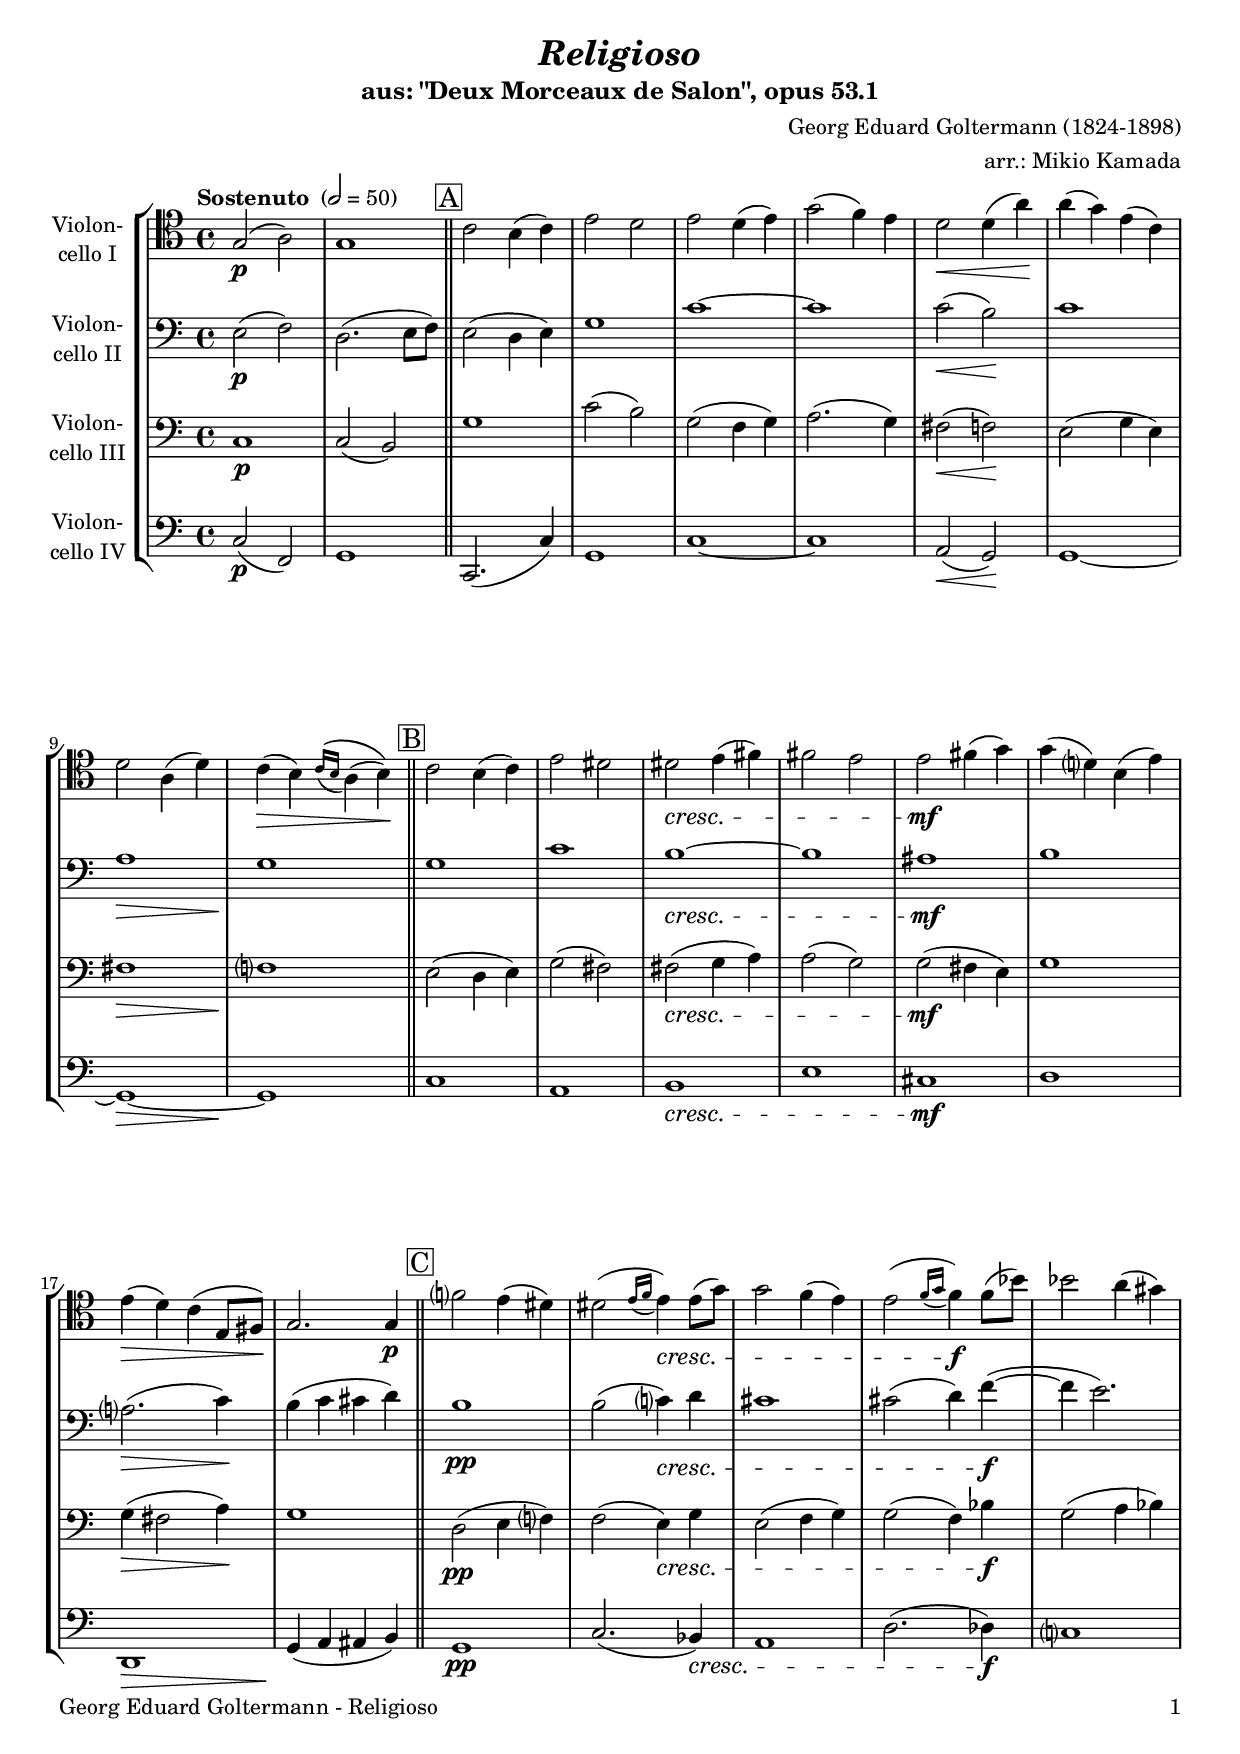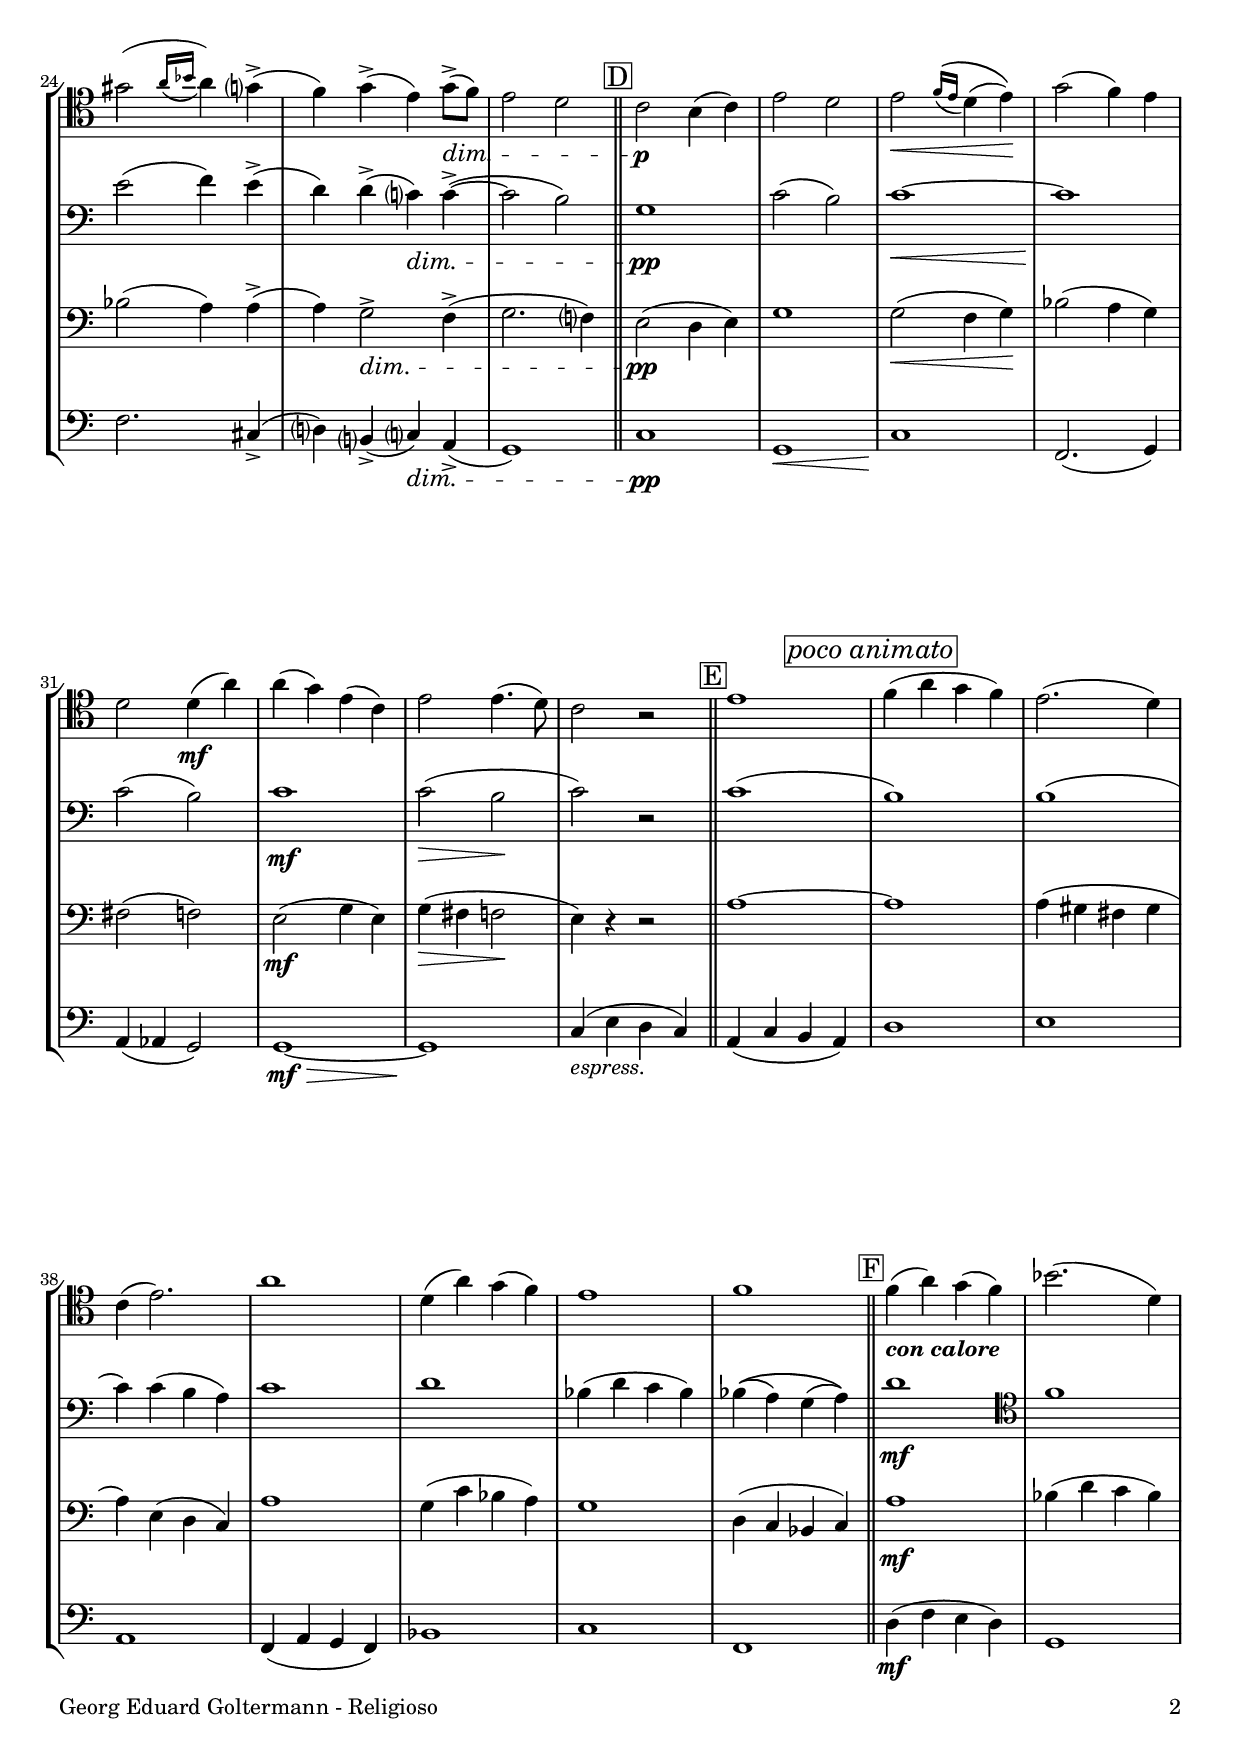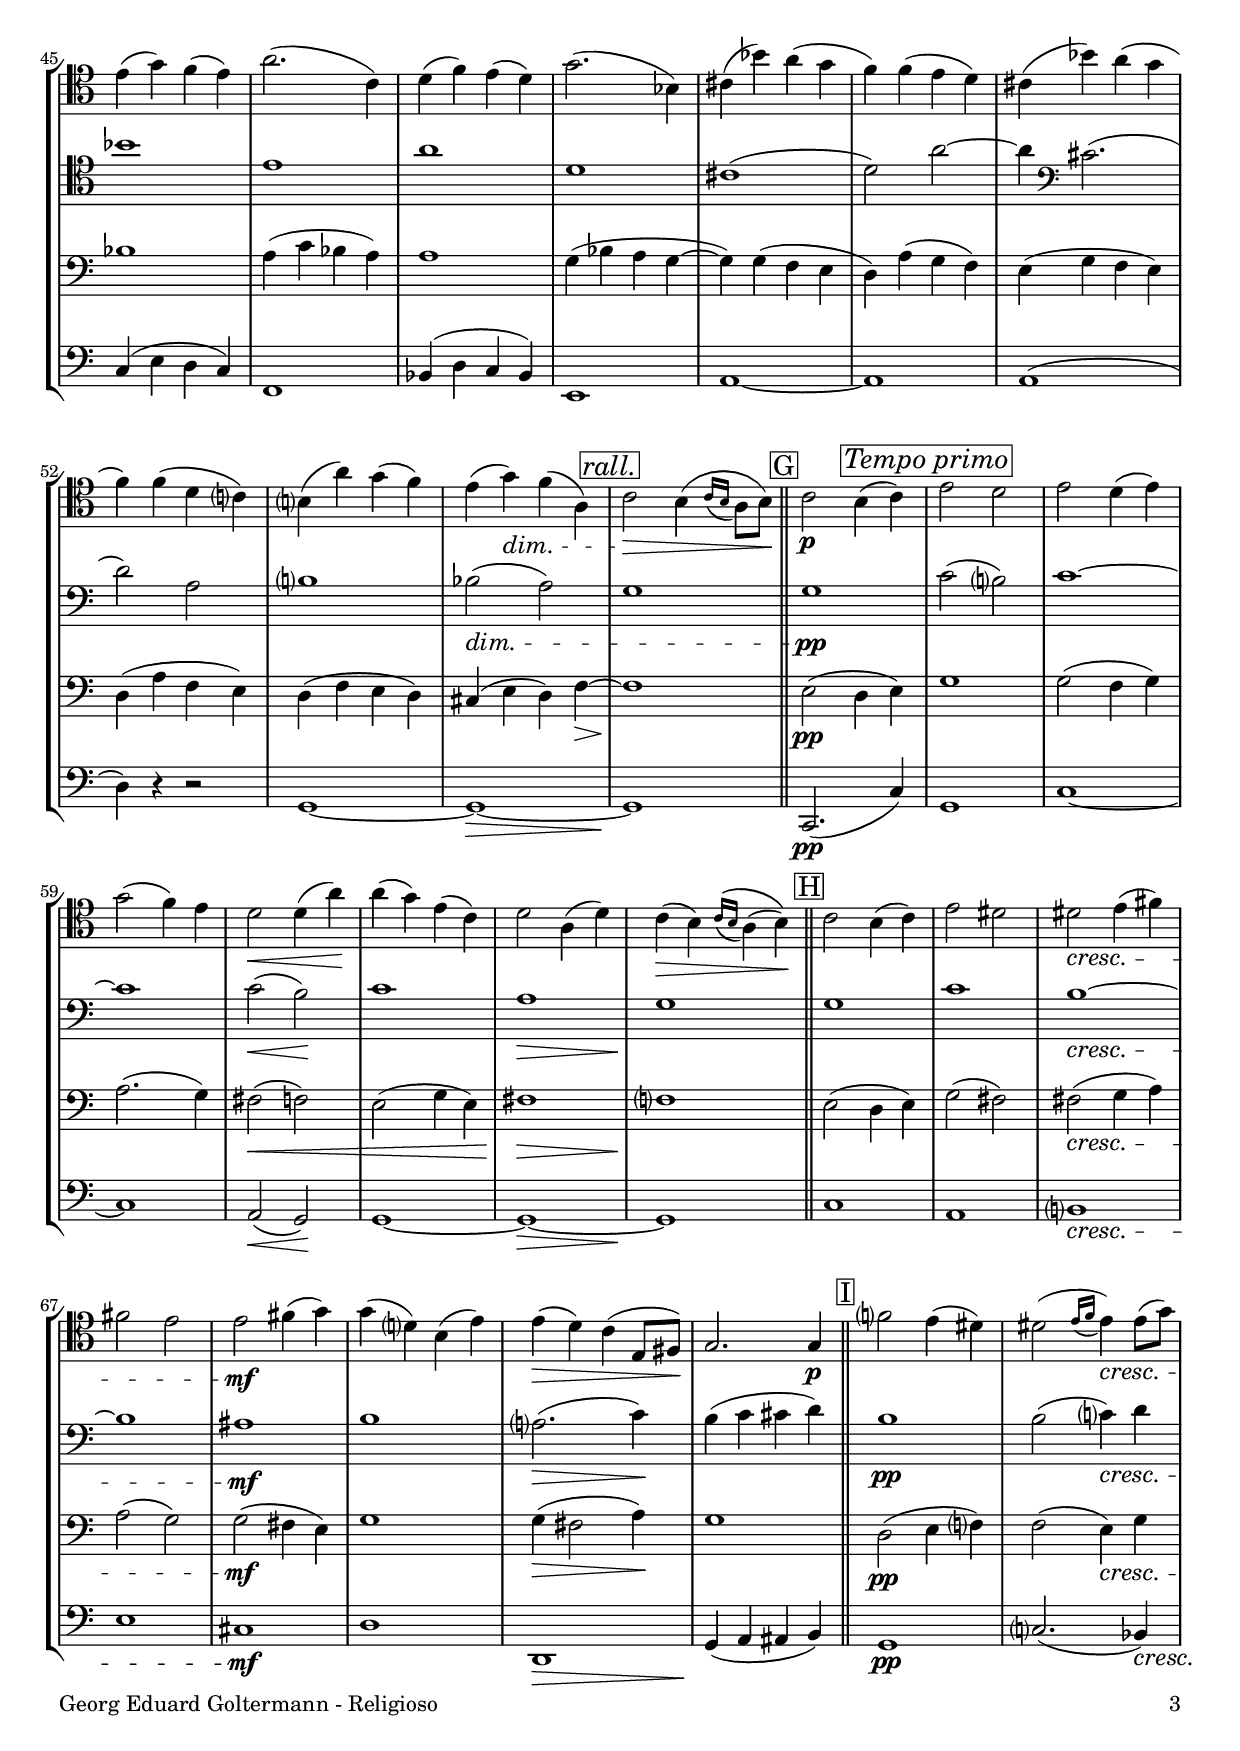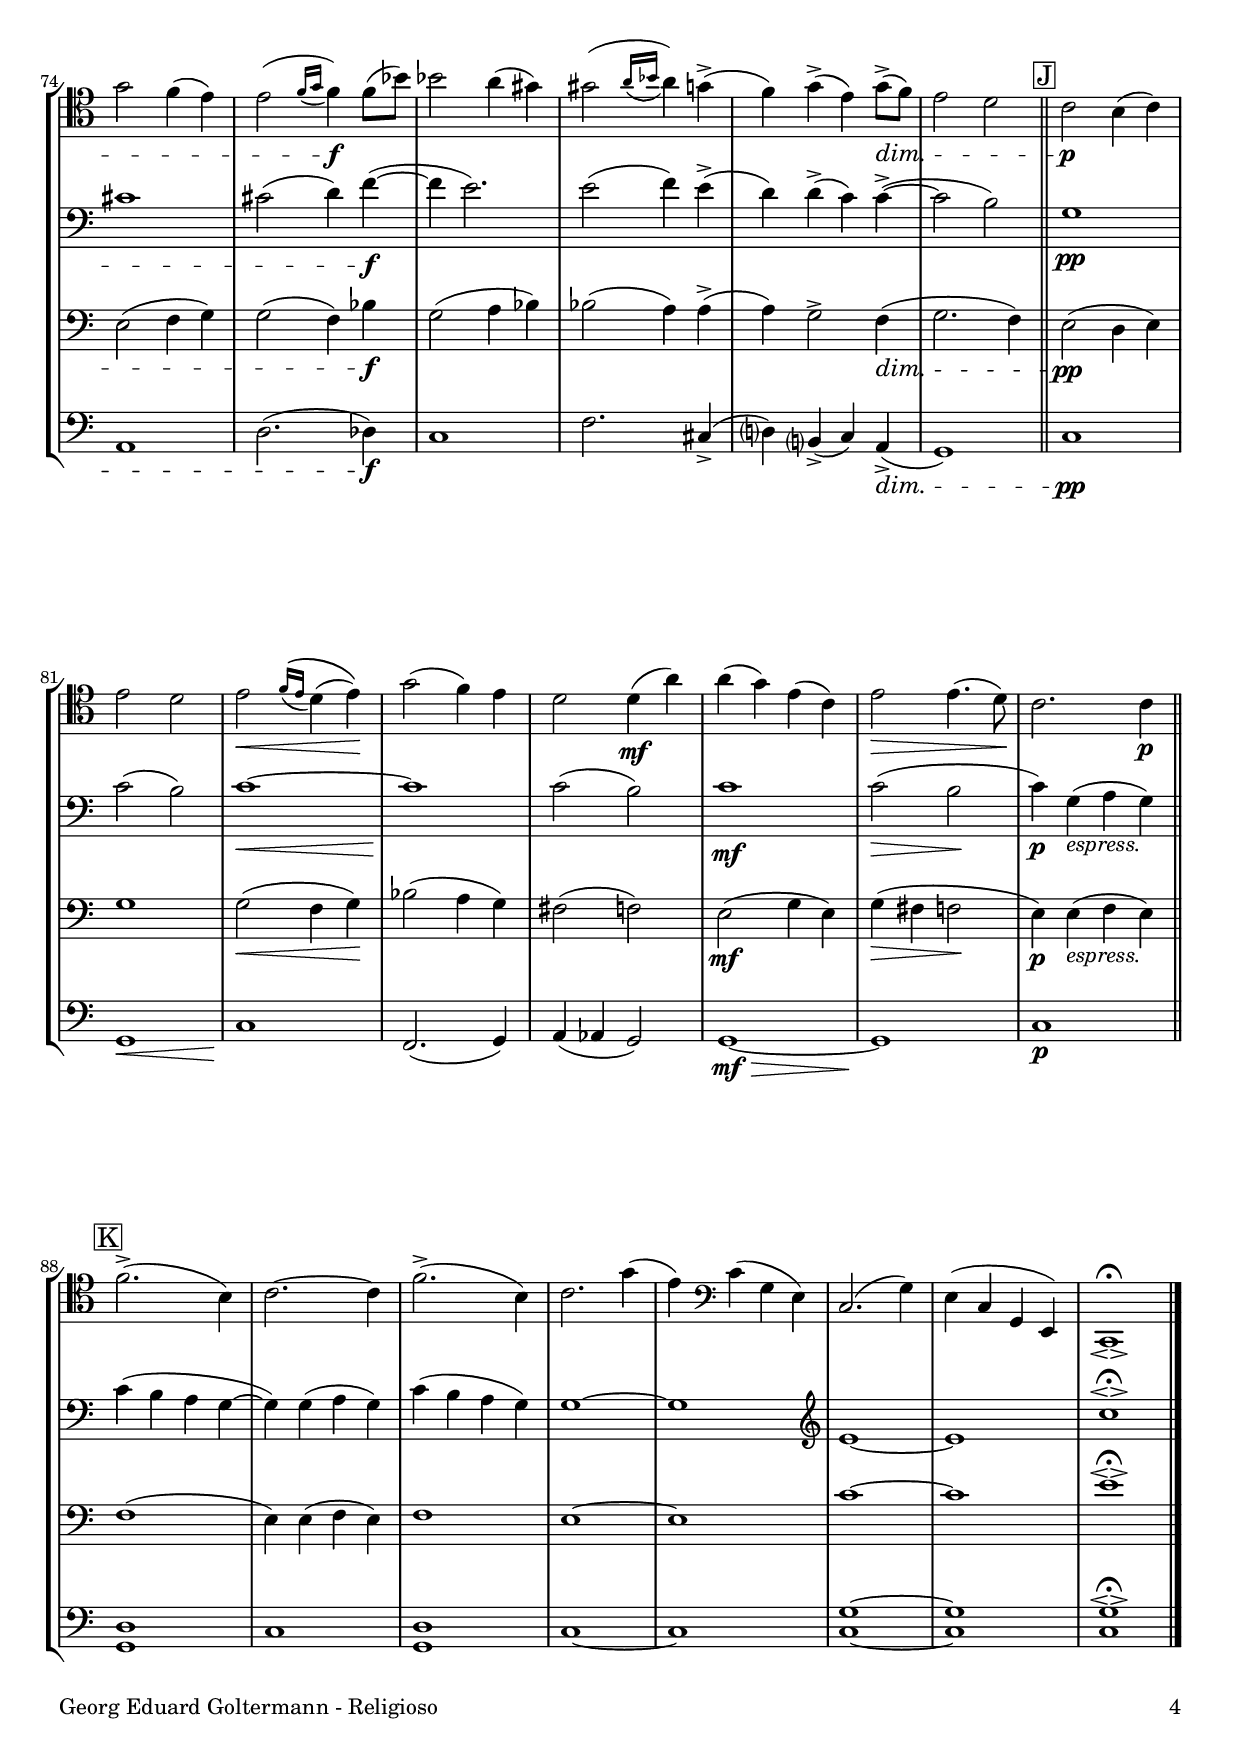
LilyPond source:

\version "2.18.2"
\include "deutsch.ly"
  
#(set-global-staff-size 19)

\header {
  title    = \markup \italic "Religioso"
  subtitle = "aus: \"Deux Morceaux de Salon\", opus 53.1"
  composer = "Georg Eduard Goltermann (1824-1898)"
  arranger = "arr.: Mikio Kamada"
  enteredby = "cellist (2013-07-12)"
}

voiceconsts = {
  \key c \major
  \clef "bass"
  \time 4/4
% \numericTimeSignature
  \compressFullBarRests
  \tempo "Sostenuto " 2=50
}

%minstr = "harpsichord"
mihi = "clarinet"
%minstr = "accordion"
milo = "bassoon"
miba = "cello"

boxa = { \bar "||" \mark \markup \box "A" }
boxb = { \bar "||" \mark \markup \box "B" }
boxc = { \bar "||" \mark \markup \box "C" }
boxd = { \bar "||" \mark \markup \box "D" }
boxe = { \bar "||" \mark \markup \box "E" }
boxf = { \bar "||" \mark \markup \box "F" }
boxg = { \bar "||" \mark \markup \box "G" }
boxh = { \bar "||" \mark \markup \box "H" }
boxi = { \bar "||" \mark \markup \box "I" }
boxj = { \bar "||" \mark \markup \box "J" }
boxk = { \bar "||" \mark \markup \box "K" }

coca = \markup \bold \italic "con calore"
espr = \markup \italic "espress."
poan = \mark \markup \box \italic "poco animato"
rall = \mark \markup \box \italic "rall."
tepr = \mark \markup \box \italic "Tempo primo"

va = \relative c' {
  \voiceconsts
  \clef "tenor"

  g2(\p a)
  g1 \boxa
  c2 h4( c)
  e2 d
  e d4( e)
  g2( f4) e
  d2\< d4( a')\!

  a( g) e( c)
  d2 a4( d)
  c(\> h) \appoggiatura { c16[\( h] } a4( h)\)\! \boxb
  c2 h4( c)
  e2 dis
  dis\cresc e4( fis)

  fis2 e
  e\mf fis4( g)
  g( d?) h( e)
  e(\> d) c( e,8 fis)\!
  g2. g4\p \boxc
  f'?2 e4( dis)

  dis2( \appoggiatura { e16[ f] } e4)\cresc e8( g)
  g2 f4( e)
  e2( \appoggiatura { f16[ g] } f4)\f f8( b)
  b2 a4( gis)
  gis2( \appoggiatura { a16[ b] } a4) g?(->
  f) g(-> e) g8(->\dim f)

  e2 d \boxd
  c\p h4( c)
  e2 d
  e\< \appoggiatura { f16[\( e] } d4( e)\)\!
  g2( f4) e
  d2 d4(\mf a')
  a( g) e( c)

  e2 e4.( d8)
  c2 r \boxe
  e1 \poan
  f4( a g f)
  e2.( d4)
  c( e2.)
  a1

  d,4( a') g( f)
  e1
  f \boxf
  f4(_\coca a) g( f)
  b2.( d,4)
  e( g) f( e)
  a2.( c,4)

  d( f) e( d)
  g2.( b,4)
  cis( b') a( g
  f) f( e d)
  cis( b') a( g
  f) f( d c?)
  h?( a') g( f)
  e( g)\dim f( a,) \rall
  c2\> h4( \appoggiatura { c16[ h] } a8 h)\! \boxg
  c2\p h4( c) \tepr
  e2 d
  e d4( e)

  g2( f4) e
  d2\< d4( a')\!
  a( g) e( c)
  d2 a4( d)
  c(\> h) \appoggiatura { c16[\( h] } a4( h)\)\! \boxh
  c2 h4( c)

  e2 dis
  dis\cresc e4( fis)
  fis2 e
  e\mf fis4( g)
  g( d?) h( e)
  e(\> d) c( e,8 fis)\!
  g2. g4\p \boxi

  f'?2 e4( dis)
  dis2( \appoggiatura { e16[ f] } e4)\cresc e8( g)
  g2 f4( e)
  e2( \appoggiatura { f16[ g] } f4)\f f8( b)
  b2 a4( gis)
  gis2( \appoggiatura { a16[ b] } a4) g(->

  f) g(-> e) g8(->\dim f)
  e2 d \boxj
  c\p h4( c)
  e2 d
  e\< \appoggiatura { f16[\( e] } d4( e)\)\!
  g2( f4) e

  d2 d4(\mf a')
  a( g) e( c)
  e2\> e4.( d8)\!
  c2. c4\p \boxk
  f2.(-> h,4)
  c2.~ c4

  f2.(-> h,4)
  c2. g'4(
  e) \clef "bass" c( g e)
  c2.( g'4)
  e( c g e)
  c1\espressivo\fermata \bar "|."
}

vb = \relative c {
  \voiceconsts

  e2(\p f)
  d2.( e8 f) \boxa
  e2( d4 e)
  g1
  c~
  c
  c2(\< h)\!
  c1

  a\>
  g\! \boxb
  g
  c
  h~\cresc
  h
  ais\mf
  h
  a?2.(\> c4)\!
  h( c cis d) \boxc

  h1\pp
  h2( c?4)\cresc d
  cis1
  cis2( d4) f(~\f
  f e2.)
  e2( f4) e(->
  d) d(-> c?)\dim c(~->
  c2 h) \boxd

  g1\pp
  c2( h)
  c1~\<
  c\!
  c2( h)
  c1\mf
  c2(\> h\!
  c) r \boxe

  c1( \poan
  h)
  h(
  c4) c( h a)
  c1
  d
  b4( d c b)
  b\(( a) g( a)\) \boxf

  d1\mf \clef "tenor"
  f
  b
  e,
  a
  d,
  cis(
  d2) a'~
  a4 \clef "bass" cis,2.(

  d2) a
  h?1
  b2(\dim a) \rall
  g1 \boxg
  g\pp \tepr
  c2( h?)
  c1~
  c

  c2(\< h)\!
  c1
  a\>
  g\! \boxh
  g
  c
  h~\cresc
  h
  ais\mf
  h

  a?2.(\> c4)\!
  h( c cis d) \boxi
  h1\pp
  h2( c?4)\cresc d
  cis1
  cis2( d4) f(~\f
  f e2.)

  e2( f4) e(->
  d) d(-> c) c(~->
  c2 h) \boxj
  g1\pp
  c2( h)
  c1~\<
  c\!

  c2( h)
  c1\mf
  c2(\> h\!
  c4)\p g(_\espr a g) \boxk
  c( h a g~
  g) g( a g)

  c( h a g)
  g1~
  g \clef "treble"
  e'~
  e
  c'\espressivo\fermata \bar "|."
}

vc = \relative c {
  \voiceconsts

  c1\p
  c2( h) \boxa
  g'1
  c2( h)
  g( f4 g)
  a2.( g4)
  fis2(\< f)\!
  e( g4 e)

  fis1\>
  f?\! \boxb
  e2( d4 e)
  g2( fis)
  fis(\cresc g4 a)
  a2( g)
  g(\mf fis4 e)
  g1

  g4(\> fis2 a4)\!
  g1 \boxc
  d2(\pp e4 f?)
  f2( e4)\cresc g
  e2( f4 g)
  g2( f4) b\f
  g2( a4 b)

  b2( a4) a(->
  a) g2->\dim f4(->
  g2. f?4) \boxd
  e2(\pp d4 e)
  g1
  g2(\< f4 g)\!

  b2( a4 g)
  fis2( f)
  e(\mf g4 e)
  g(\> fis f2\!
  e4) r r2 \boxe

  a1~ \poan
  a
  a4( gis fis gis
  a) e( d c)
  a'1
  g4( c b a)
  g1
  d4( c b c) \boxf

  a'1\mf
  b4( d c b)
  b1
  a4( c b a)
  a1
  g4( b a g~
  g) g( f e

  d) a'( g f)
  e( g f e)
  d( a' f e)
  d( f e d)
  cis( e d) f~\> \rall
  f1\! \boxg

  e2(\pp d4 e) \tepr
  g1
  g2( f4 g)
  a2.( g4)
  fis2(\< f)
  e( g4 e)
  fis1\>
  f?\! \boxh

  e2( d4 e)
  g2( fis)
  fis(\cresc g4 a)
  a2( g)
  g(\mf fis4 e)
  g1
  g4(\> fis2 a4)\!
  g1 \boxi

  d2(\pp e4 f?)
  f2( e4)\cresc g
  e2( f4 g)
  g2( f4) b\f
  g2( a4 b)
  b2( a4) a(->
  a) g2-> f4(\dim

  g2. f4) \boxj
  e2(\pp d4 e)
  g1
  g2(\< f4 g)\!
  b2( a4 g)
  fis2( f)
  e(\mf g4 e)

  g(\> fis f2\!
  e4)\p e(_\espr f e) \boxk
  f1(
  e4) e( f e)

  f1
  e~
  e
  c'~
  c
  e\espressivo\fermata \bar "|."
}

vd = \relative c {
  \voiceconsts

  c2(\p f,)
  g1 \boxa
  c,2.( c'4)
  g1
  c~
  c
  a2(\< g)\!
  g1~
  g~\>

  g\! \boxb
  c a h\cresc
  e cis\mf
  d
  d,\>
  g4(\! a ais h) \boxc

  g1\pp
  c2.( b4)\cresc
  a1
  d2.( des4)\f
  c?1
  f2. cis4(->
  d?) h?(-> c?)\dim a(->
  g1) \boxd

  c1\pp
  g\<
  c\!
  f,2.( g4)
  a( as g2)
  g1~\mf\>
  g\!
  c4(_\espr e d c) \boxe

  a( c h a) \poan
  d1
  e
  a,
  f4( a g f)
  b1
  c
  f, \boxf

  d'4(\mf f e d)
  g,1
  c4 ( e d c)
  f,1
  b4( d c b)
  e,1
  a~
  a
  a(

  d4) r r2
  g,1~
  g~\> \rall
  g\! \boxg
  c,2.(\pp c'4) \tepr
  g1
  c~
  c
  a2(\< g)\!

  g1~
  g~\>
  g\! \boxh
  c
  a
  h?\cresc
  e
  cis\mf
  d
  d,\>

  g4(\! a ais h) \boxi
  g1\pp
  c?2.( b4)\cresc
  a1
  d2.( des4)\f
  c1
  f2. cis4(->
  d?) h?(-> c) a(->\dim

  g1) \boxj
  c\pp
  g\<
  c\!
  f,2.( g4)
  a( as g2)
  g1~\mf\>
  g\!
  c\p \boxk

  <g d'>
  c
  <g d'>
  c~
  c
  <c g'>~
  <c g'>
  <c g'>\espressivo\fermata \bar "|."
}


music = \new StaffGroup <<
      \new Staff {
        \set Staff.midiInstrument = \miba
        \set Staff.instrumentName = \markup \center-column { "Violon-" "cello I" }
        \transpose c c { \va }
      }

      \new Staff {
        \set Staff.midiInstrument = \miba
        \set Staff.instrumentName = \markup \center-column { "Violon-" "cello II" }
        \transpose c c { \vb }
      }

      \new Staff {
        \set Staff.midiInstrument = \miba
        \set Staff.instrumentName = \markup \center-column { "Violon-" "cello III" }
        \transpose c c { \vc }
      }

      \new Staff {
        \set Staff.midiInstrument = \miba
        \set Staff.instrumentName = \markup \center-column { "Violon-" "cello IV" }
        \transpose c c { \vd }
      }
>>

\book {
   \paper {
    print-page-number = ##t
    print-first-page-number = ##t
    ragged-last-bottom = ##f
    oddHeaderMarkup = \markup \null
    evenHeaderMarkup = \markup \null
    oddFooterMarkup = \markup {
      \fill-line {
        \on-the-fly #print-page-number-check-first
        "Georg Eduard Goltermann - Religioso" \fromproperty #'page:page-number-string
      }
    }
    evenFooterMarkup = \oddFooterMarkup
  } \score {
    \music
    \layout {}
  }
   
  \score {
    \unfoldRepeats \music

    \midi {
      \context {
        \Score
      }
    }
  }
}
